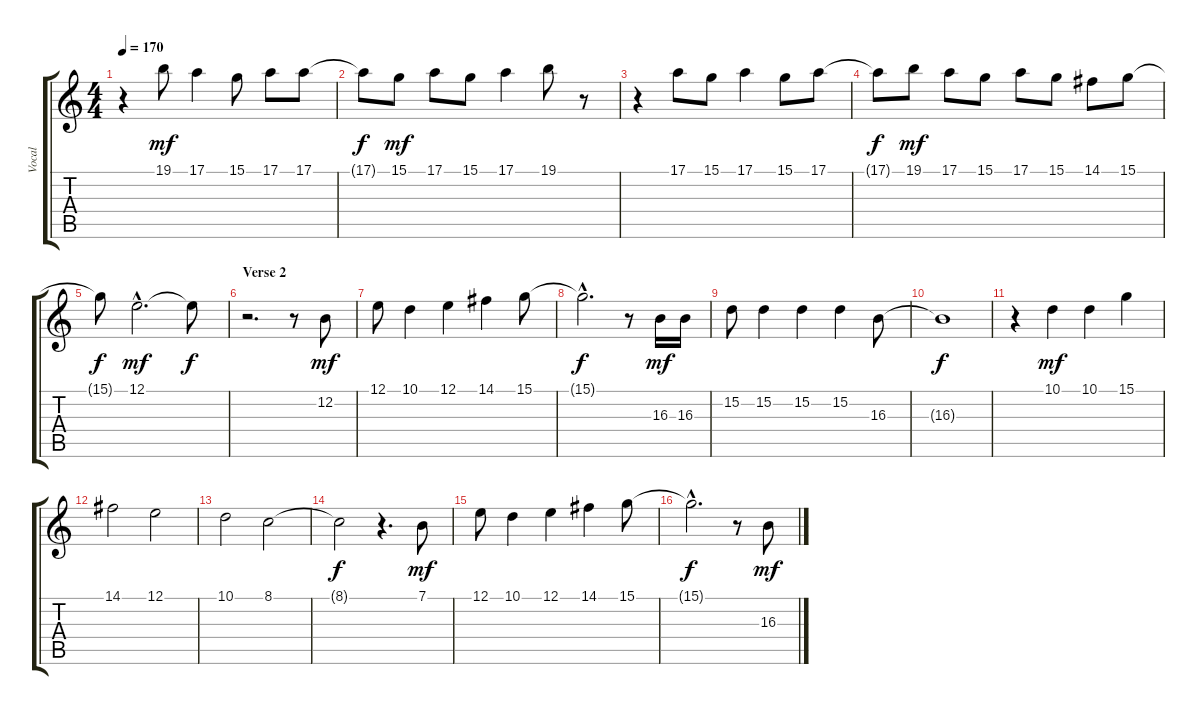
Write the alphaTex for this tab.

\track ("Vocal" "Vocal") {instrument harpsichord}
\staff {score tabs}
\tuning (E4 B3 G3 D3 A2 E2) {hide}
\ts (4 4)
\tempo 170
\clef g2
\ks c
r.4{dy f} 19.1.8{dy mf} 17.1.4 15.1.8 17.1.8 17.1.8 |
17.1{t}.8{dy f} 15.1.8{dy mf} 17.1.8 15.1.8 17.1.4 19.1.8 r.8 |
r.4 17.1.8 15.1.8 17.1.4 15.1.8 17.1.8 |
17.1{t}.8{dy f} 19.1.8{dy mf} 17.1.8 15.1.8 17.1.8 15.1.8 14.1.8 15.1.8 |
15.1{t}.8{dy f} 12.1{hac}.2{d dy mf} 12.1{t}.8{dy f} |
\section ("" "Verse 2")
r.2{d} r.8 12.2.8{dy mf} |
12.1.8 10.1.4 12.1.4 14.1.4 15.1.8 |
15.1{hac t}.2{d dy f} r.8 16.3.16{dy mf} 16.3.16 |
15.2.8 15.2.4 15.2.4 15.2.4 16.3.8 |
16.3{t}.1{dy f} |
r.4 10.1.4{dy mf} 10.1.4 15.1.4 |
14.1.2 12.1.2 |
10.1.2 8.1.2 |
8.1{t}.2{dy f} r.4{d} 7.1.8{dy mf} |
12.1.8 10.1.4 12.1.4 14.1.4 15.1.8 |
15.1{hac t}.2{d dy f} r.8 16.3.8{dy mf}
